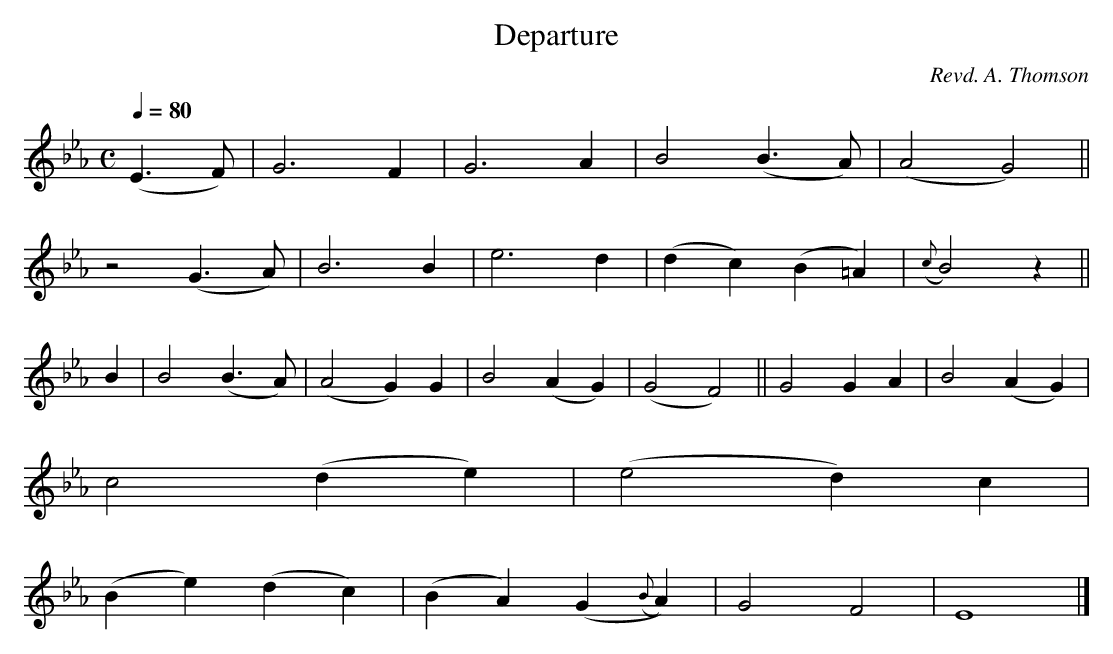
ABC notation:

X:1
T:Departure
C:Revd. A. Thomson
M:C
L:1/4
Q:1/4=80 % that's what he says; extraordinarily slow
K:Eb
         (E>F)| G3       F  |G3    A | B2 (B>A)|   (A2  G2)||
      z2 (G>A)| B3       B  |e3    d |(dc)(B=A)|({c}B2) z  ||
 B   |B2 (B>A)|(A2  G)   G  |B2 (A G)|(G2  F2)||\
      G2  G A | B2 (A    G) |
                             c2 (d e)|(e2 d)c |
     (Be)(d c)|(BA)(G({B}A))|G2  F2  | E4    |]
